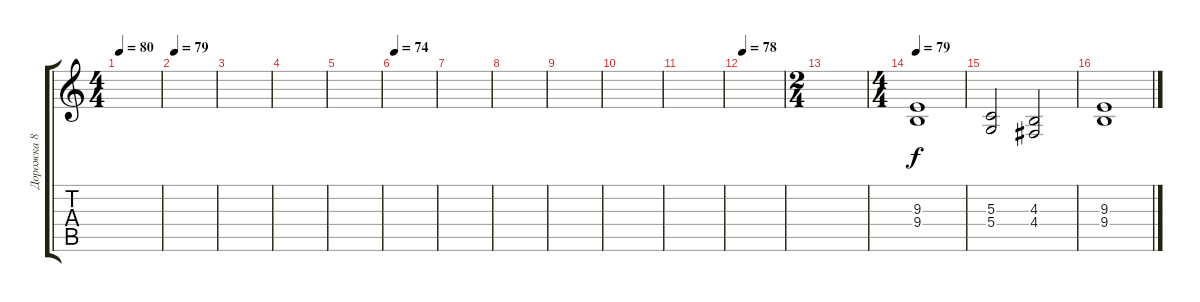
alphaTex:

\track ("Дорожка 8" "Дорожка 8") {instrument choiraahs}
\staff {score tabs}
\tuning (E4 B3 G3 D3 A2 E2) {hide}
\ts (4 4)
\tempo 80
\clef g2
\ks c
|
\tempo 79
|
|
|
|
\tempo 74
|
|
|
|
|
|
\tempo 78
|
\ts (2 4)
|
\ts (4 4)
\tempo 79
(9.3 9.4).1 |
(5.3 5.4).2 (4.3 4.4).2 |
(9.3 9.4).1
